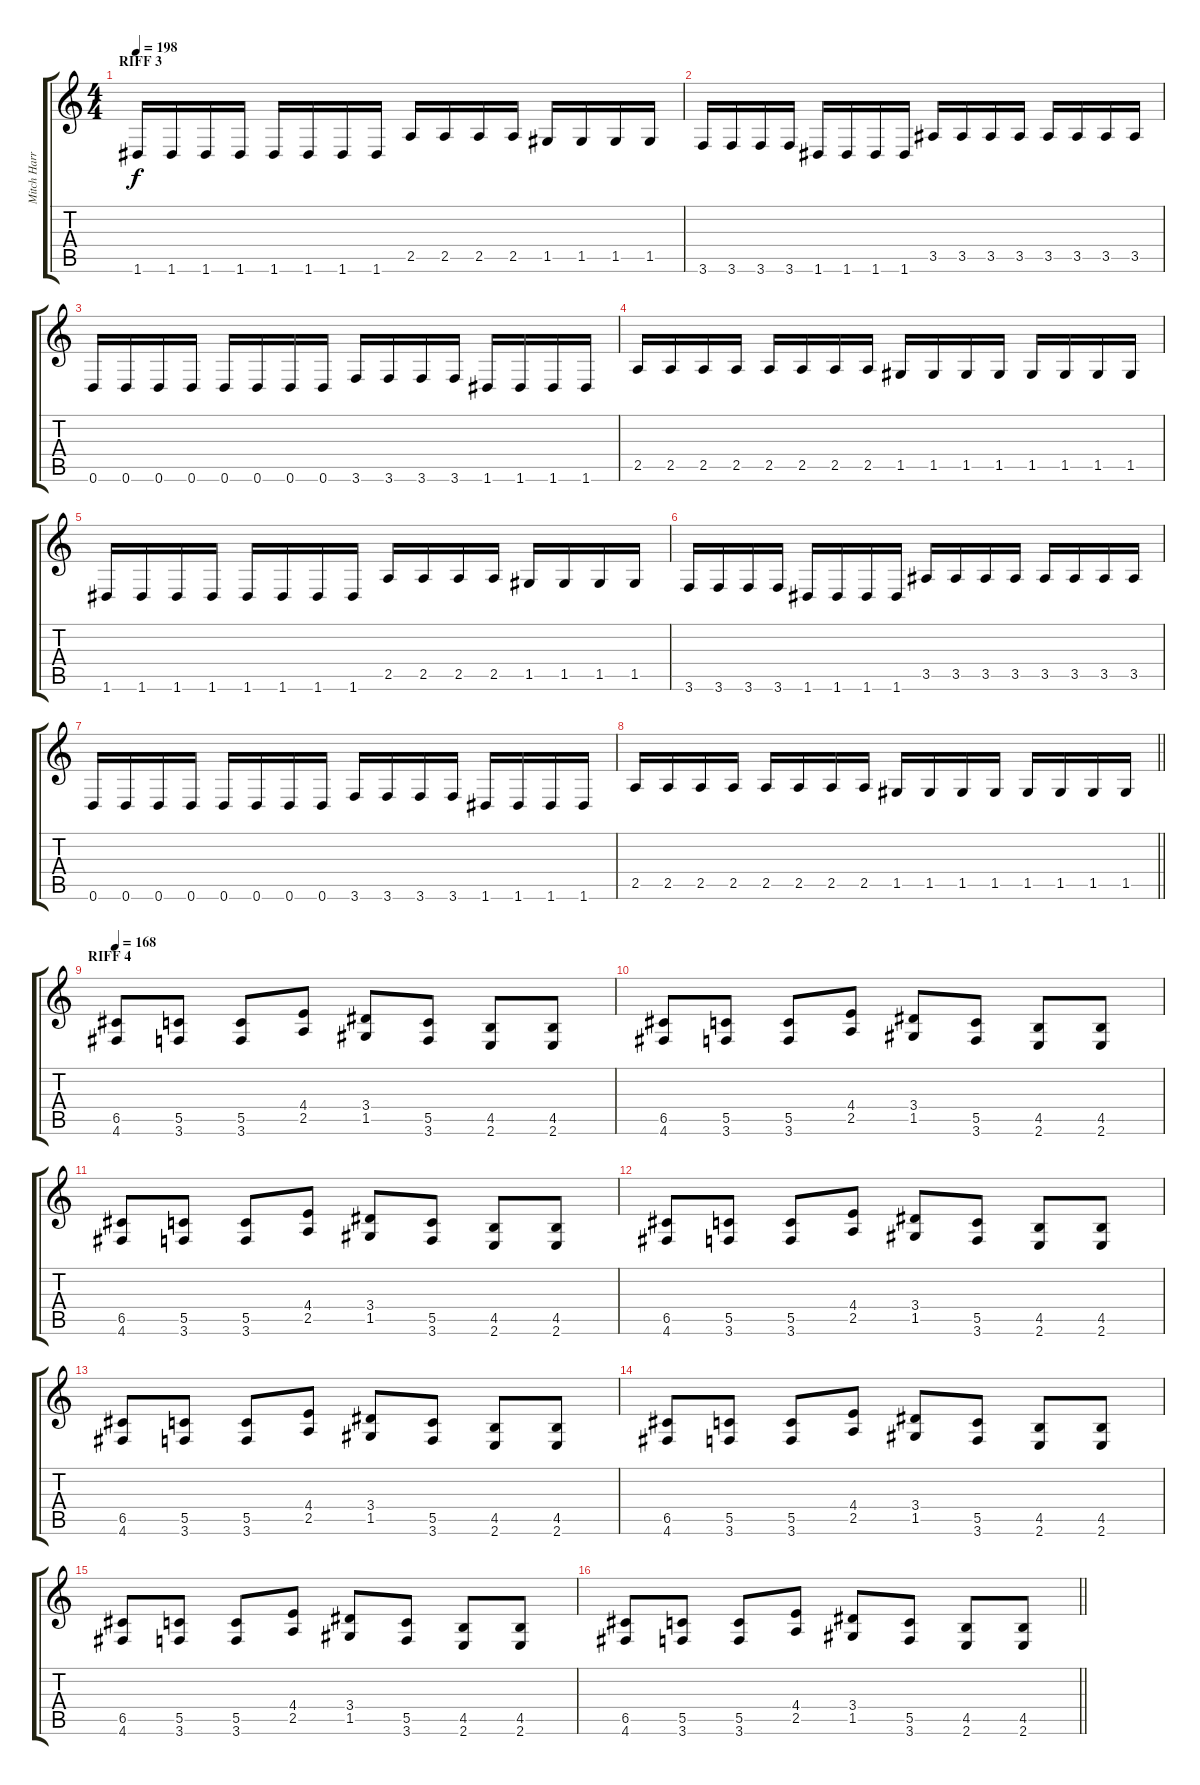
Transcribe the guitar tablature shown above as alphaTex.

\track ("Mitch Harris" "Mitch Harr") {instrument distortionguitar}
\staff {score tabs}
\tuning (D4 A3 F3 C3 G2 D2) {hide}
\ts (4 4)
\section ("" "RIFF 3")
\tempo 198
\clef g2
\ks c
1.6.16{dy f} 1.6.16 1.6.16 1.6.16 1.6.16 1.6.16 1.6.16 1.6.16 2.5.16 2.5.16 2.5.16 2.5.16 1.5.16 1.5.16 1.5.16 1.5.16 |
3.6.16 3.6.16 3.6.16 3.6.16 1.6.16 1.6.16 1.6.16 1.6.16 3.5.16 3.5.16 3.5.16 3.5.16 3.5.16 3.5.16 3.5.16 3.5.16 |
0.6.16 0.6.16 0.6.16 0.6.16 0.6.16 0.6.16 0.6.16 0.6.16 3.6.16 3.6.16 3.6.16 3.6.16 1.6.16 1.6.16 1.6.16 1.6.16 |
2.5.16 2.5.16 2.5.16 2.5.16 2.5.16 2.5.16 2.5.16 2.5.16 1.5.16 1.5.16 1.5.16 1.5.16 1.5.16 1.5.16 1.5.16 1.5.16 |
1.6.16 1.6.16 1.6.16 1.6.16 1.6.16 1.6.16 1.6.16 1.6.16 2.5.16 2.5.16 2.5.16 2.5.16 1.5.16 1.5.16 1.5.16 1.5.16 |
3.6.16 3.6.16 3.6.16 3.6.16 1.6.16 1.6.16 1.6.16 1.6.16 3.5.16 3.5.16 3.5.16 3.5.16 3.5.16 3.5.16 3.5.16 3.5.16 |
0.6.16 0.6.16 0.6.16 0.6.16 0.6.16 0.6.16 0.6.16 0.6.16 3.6.16 3.6.16 3.6.16 3.6.16 1.6.16 1.6.16 1.6.16 1.6.16 |
\barLineRight lightlight
2.5.16 2.5.16 2.5.16 2.5.16 2.5.16 2.5.16 2.5.16 2.5.16 1.5.16 1.5.16 1.5.16 1.5.16 1.5.16 1.5.16 1.5.16 1.5.16 |
\section ("" "RIFF 4")
\tempo 168
(6.5 4.6).8 (5.5 3.6).8 (5.5 3.6).8 (4.4 2.5).8 (3.4 1.5).8 (5.5 3.6).8 (4.5 2.6).8 (4.5 2.6).8 |
(6.5 4.6).8 (5.5 3.6).8 (5.5 3.6).8 (4.4 2.5).8 (3.4 1.5).8 (5.5 3.6).8 (4.5 2.6).8 (4.5 2.6).8 |
(6.5 4.6).8 (5.5 3.6).8 (5.5 3.6).8 (4.4 2.5).8 (3.4 1.5).8 (5.5 3.6).8 (4.5 2.6).8 (4.5 2.6).8 |
(6.5 4.6).8 (5.5 3.6).8 (5.5 3.6).8 (4.4 2.5).8 (3.4 1.5).8 (5.5 3.6).8 (4.5 2.6).8 (4.5 2.6).8 |
(6.5 4.6).8 (5.5 3.6).8 (5.5 3.6).8 (4.4 2.5).8 (3.4 1.5).8 (5.5 3.6).8 (4.5 2.6).8 (4.5 2.6).8 |
(6.5 4.6).8 (5.5 3.6).8 (5.5 3.6).8 (4.4 2.5).8 (3.4 1.5).8 (5.5 3.6).8 (4.5 2.6).8 (4.5 2.6).8 |
(6.5 4.6).8 (5.5 3.6).8 (5.5 3.6).8 (4.4 2.5).8 (3.4 1.5).8 (5.5 3.6).8 (4.5 2.6).8 (4.5 2.6).8 |
\barLineRight lightlight
(6.5 4.6).8 (5.5 3.6).8 (5.5 3.6).8 (4.4 2.5).8 (3.4 1.5).8 (5.5 3.6).8 (4.5 2.6).8 (4.5 2.6).8
